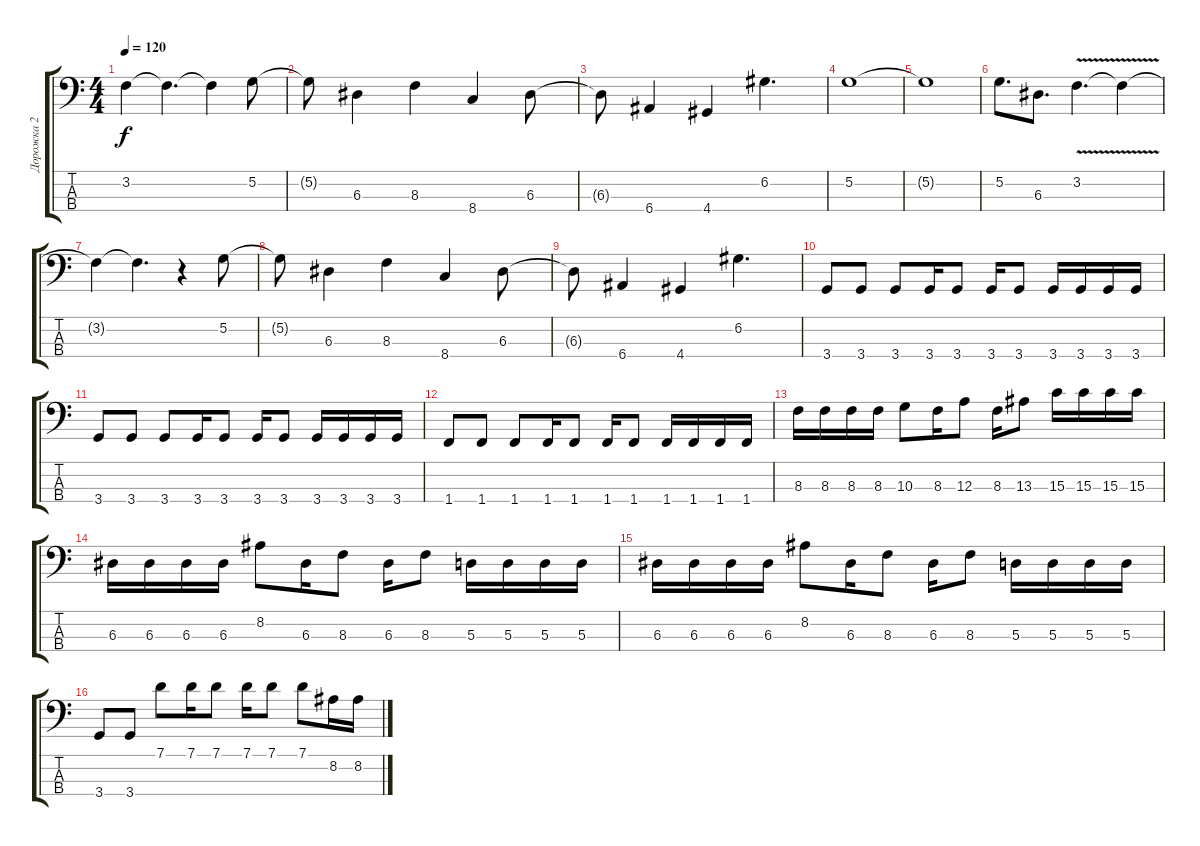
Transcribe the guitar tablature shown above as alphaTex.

\track ("Дорожка 2" "Дорожка 2") {instrument electricbassfinger}
\staff {score tabs}
\tuning (G2 D2 A1 E1) {hide}
\ts (4 4)
\tempo 120
\clef f4
\ks c
3.2{t}.4{dy f} 3.2{t}.4{d} 3.2{t}.4 5.2.8 |
5.2{t}.8 6.3.4 8.3.4 8.4.4 6.3.8 |
6.3{t}.8 6.4.4 4.4.4 6.2.4{d} |
5.2.1 |
5.2{t}.1 |
5.2.8{d} 6.3.8{d} 3.2{v}.4{d} 3.2{t}.4 |
3.2{t}.4 3.2{t}.4{d} r.4 5.2.8 |
5.2{t}.8 6.3.4 8.3.4 8.4.4 6.3.8 |
6.3{t}.8 6.4.4 4.4.4 6.2.4{d} |
3.4.8 3.4.8 3.4.8 3.4.16 3.4.8 3.4.16 3.4.8 3.4.16 3.4.16 3.4.16 3.4.16 |
3.4.8 3.4.8 3.4.8 3.4.16 3.4.8 3.4.16 3.4.8 3.4.16 3.4.16 3.4.16 3.4.16 |
1.4.8 1.4.8 1.4.8 1.4.16 1.4.8 1.4.16 1.4.8 1.4.16 1.4.16 1.4.16 1.4.16 |
8.3.16 8.3.16 8.3.16 8.3.16 10.3.8 8.3.16 12.3.8 8.3.16 13.3.8 15.3.16 15.3.16 15.3.16 15.3.16 |
6.3.16 6.3.16 6.3.16 6.3.16 8.2.8 6.3.16 8.3.8 6.3.16 8.3.8 5.3.16 5.3.16 5.3.16 5.3.16 |
6.3.16 6.3.16 6.3.16 6.3.16 8.2.8 6.3.16 8.3.8 6.3.16 8.3.8 5.3.16 5.3.16 5.3.16 5.3.16 |
3.4.8 3.4.8 7.1.8 7.1.16 7.1.8 7.1.16 7.1.8 7.1.8 8.2.16 8.2.16
